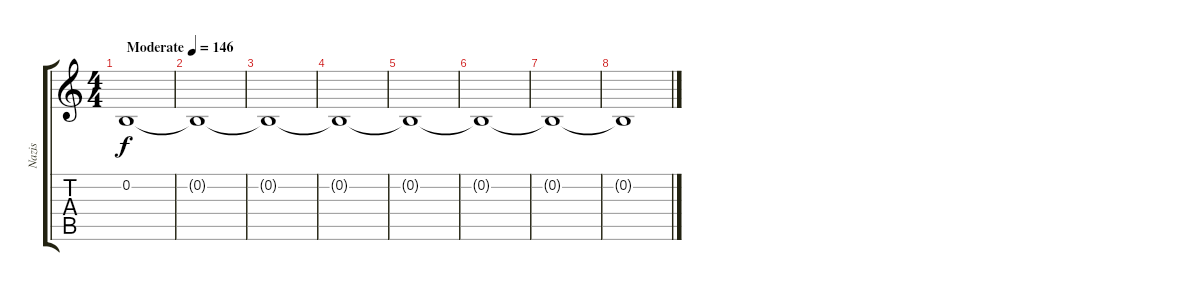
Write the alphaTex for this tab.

\track ("Nazis" "Nazis") {instrument applause}
\staff {score tabs}
\tuning (E4 B3 G3 D3 A2 E2) {hide}
\ts (4 4)
\tempo (146 "Moderate")
\clef g2
\ks c
0.2.1{dy f instrument applause} |
0.2{t}.1 |
0.2{t}.1 |
0.2{t}.1{volume 0} |
0.2{t}.1 |
0.2{t}.1 |
0.2{t}.1 |
0.2{t}.1
